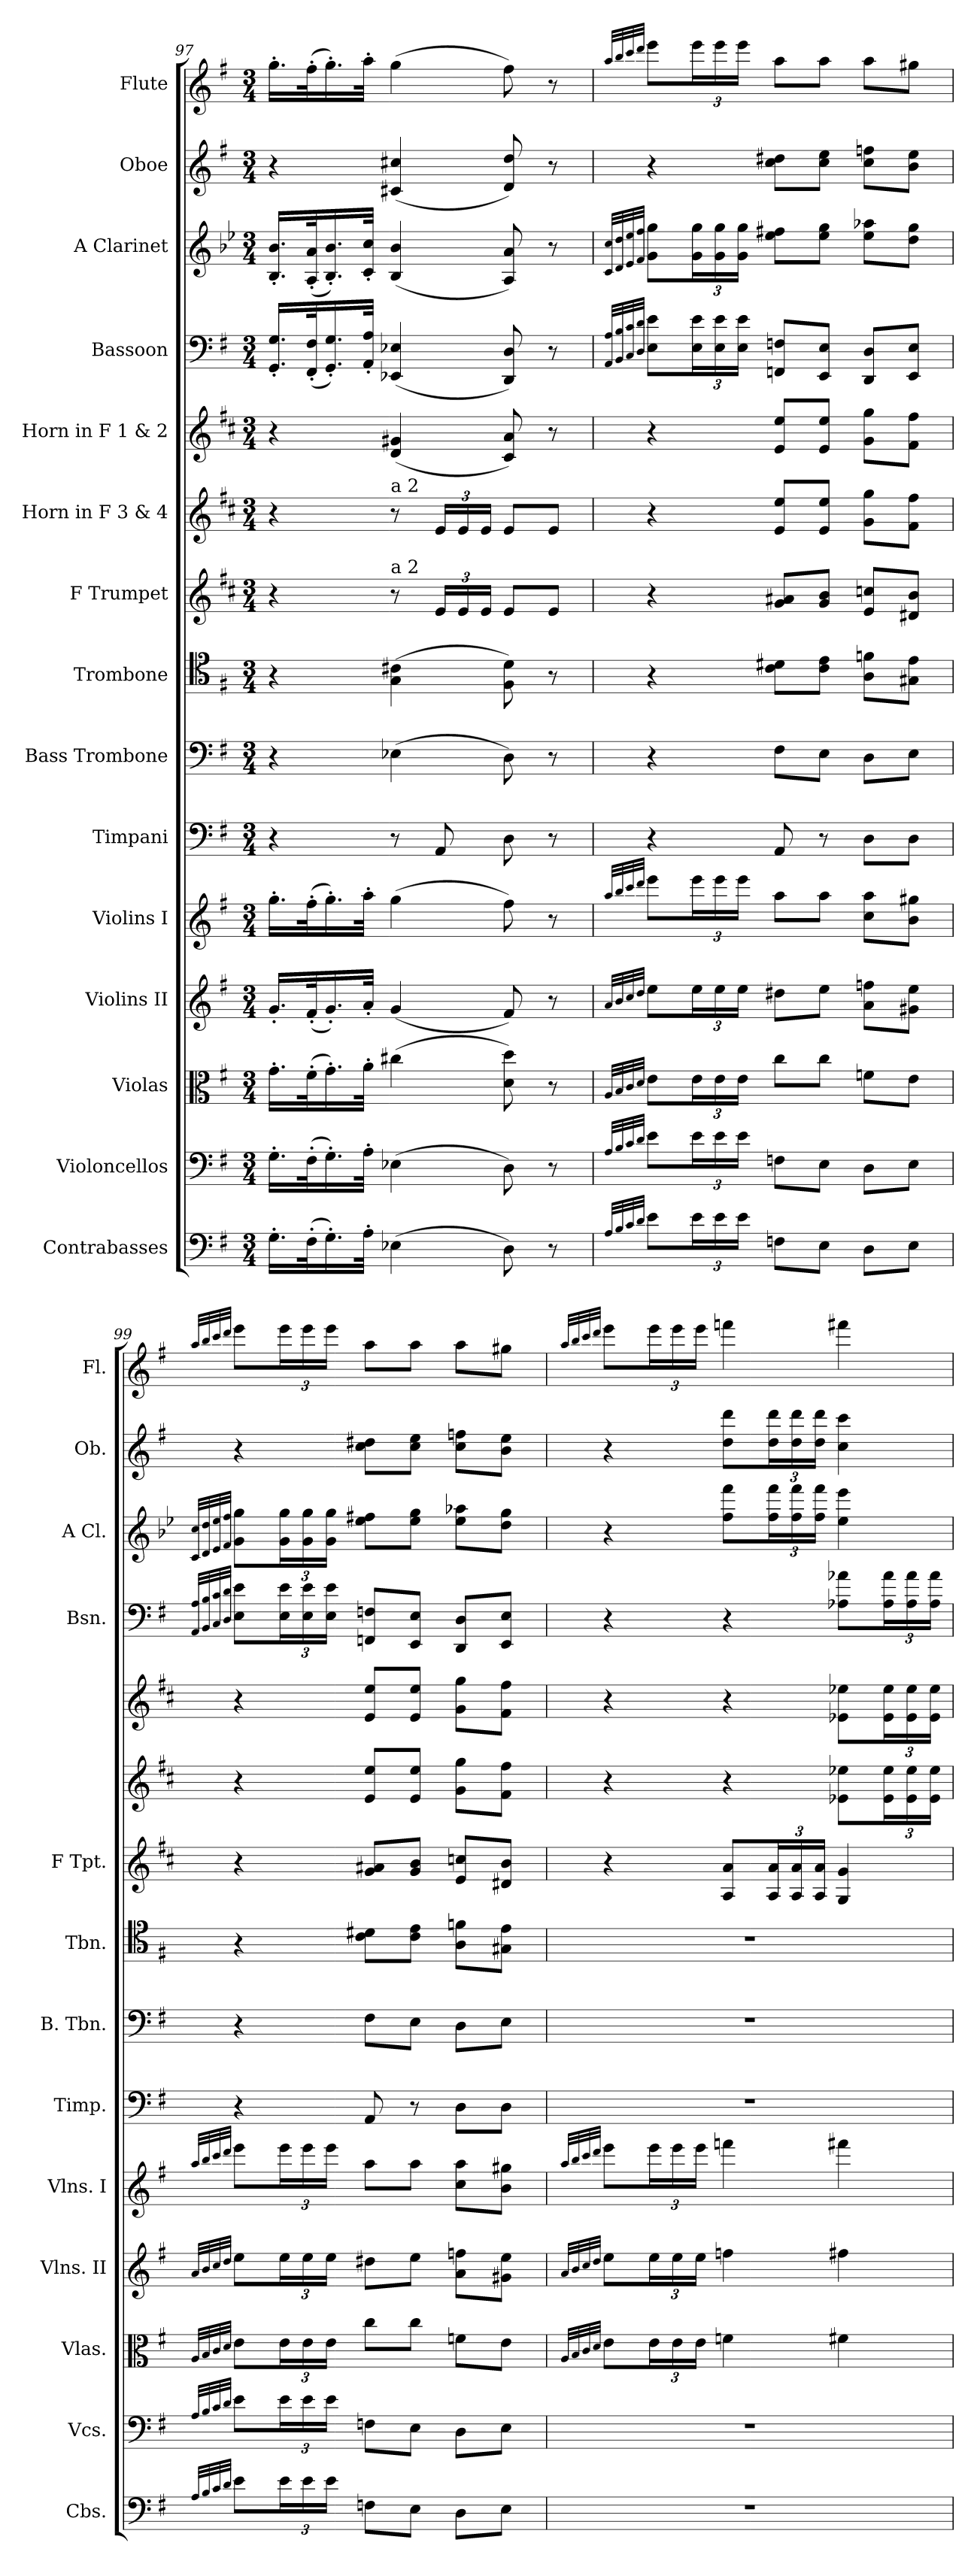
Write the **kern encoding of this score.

**kern	**kern	**kern	**kern	**kern	**kern	**kern	**kern	**kern	**kern	**kern	**kern	**kern	**kern	**kern
*part15	*part14	*part13	*part12	*part11	*part10	*part9	*part8	*part7	*part6	*part5	*part4	*part3	*part2	*part1
*staff15	*staff14	*staff13	*staff12	*staff11	*staff10	*staff9	*staff8	*staff7	*staff6	*staff5	*staff4	*staff3	*staff2	*staff1
*I"Contrabasses	*I"Violoncellos	*I"Violas	*I"Violins II	*I"Violins I	*I"Timpani	*I"Bass Trombone	*I"Trombone	*I"F Trumpet	*I"Horn in F 3 &amp; 4	*I"Horn in F 1 &amp; 2	*I"Bassoon	*I"A Clarinet	*I"Oboe	*I"Flute
*I'Cbs.	*I'Vcs.	*I'Vlas.	*I'Vlns. II	*I'Vlns. I	*I'Timp.	*I'B. Tbn.	*I'Tbn.	*I'F Tpt.	*	*	*I'Bsn.	*I'A Cl.	*I'Ob.	*I'Fl.
!!LO:PB:g=z
*clefF4	*clefF4	*clefC3	*clefG2	*clefG2	*clefF4	*clefF4	*clefC4	*clefG2	*clefG2	*clefG2	*clefF4	*clefG2	*clefG2	*clefG2
*ITrd7c12	*	*	*	*	*	*	*	*ITrd-3c-5	*ITrd4c7	*ITrd4c7	*	*ITrd2c3	*	*
*k[f#]	*k[f#]	*k[f#]	*k[f#]	*k[f#]	*k[f#]	*k[f#]	*k[f#]	*k[f#]	*k[f#]	*k[f#]	*k[f#]	*k[f#]	*k[f#]	*k[f#]
*M3/4	*M3/4	*M3/4	*M3/4	*M3/4	*M3/4	*M3/4	*M3/4	*M3/4	*M3/4	*M3/4	*M3/4	*M3/4	*M3/4	*M3/4
=97	=97	=97	=97	=97	=97	=97	=97	=97	=97	=97	=97	=97	=97	=97
16.GG'\LL	16.G'\LL	16.g'\LL	16.g'/LL	16.gg'\LL	4r	4r	4r	4r	4r	4r	16.GG/' 16.G/'LL	16.G/' 16.g/'LL	4r	16.gg'\LL
(>32FF#'\K	(>32F#'\K	(>32f#'\K	(<32f#'/K	(>32ff#'\K	.	.	.	.	.	.	(<32FF#/' 32F#/'K	(<32F#/' 32f#/'K	.	(>32ff#'\K
16.GG'\)	16.G'\)	16.g'\)	16.g'/)	16.gg'\)	.	.	.	.	.	.	16.GG/' 16.G/')	16.G/' 16.g/')	.	16.gg'\)
32AA'\JJk	32A'\JJk	32a'\JJk	32a'/JJk	32aa'\JJk	.	.	.	.	.	.	32AA/' 32A/'JJk	32A/' 32a/'JJk	.	32aa'\JJk
!	!	!	!	!	!	!	!	!	!LO:TX:a:t=a 2	!	!	!	!	!
!	!	!	!	!	!	!	!	!LO:TX:a:t=a 2	!	!	!	!	!	!
(>4EE-X\	(>4E-X\	(>4cc#X\	(<4g/	(>4gg\	8r	(>4E-X\	(>4G\ 4c#X\	8r	8r	(<4G/ 4c#X/	(<4EE-X/ 4E-X/	(<4G/ 4g/	(<4c#X/ 4cc#X/	(>4gg\
*	*	*	*	*	*	*	*	*Xbrackettup	*Xbrackettup	*	*	*	*	*
.	.	.	.	.	8AA/	.	.	24a/LL	24A/LL	.	.	.	.	.
.	.	.	.	.	.	.	.	24a/	24A/	.	.	.	.	.
.	.	.	.	.	.	.	.	24a/JJ	24A/JJ	.	.	.	.	.
8DD\)	8D\)	8d\ 8dd\)	8f#/)	8ff#\)	8D\	8D\)	8F#\ 8d\)	8a/L	8A/L	8F#/ 8d/)	8DD/ 8D/)	8F#/ 8f#/)	8d/ 8dd/)	8ff#\)
8r	8r	8r	8r	8r	8r	8r	8r	8a/J	8A/J	8r	8r	8r	8r	8r
=98	=98	=98	=98	=98	=98	=98	=98	=98	=98	=98	=98	=98	=98	=98
32qAA/LLL	32qA/LLL	32qA/LLL	32qa/LLL	32qaa/LLL	.	.	.	.	.	.	32qAA/ 32qA/LLL	32qA/ 32qa/LLL	.	32qaa/LLL
32qBB/	32qB/	32qB/	32qb/	32qbb/	.	.	.	.	.	.	32qBB/ 32qB/	32qB/ 32qb/	.	32qbb/
32qC/	32qc/	32qc/	32qcc/	32qccc/	.	.	.	.	.	.	32qC/ 32qc/	32qc/ 32qcc/	.	32qccc/
32qD/JJJ	32qd/JJJ	32qd/JJJ	32qdd/JJJ	32qddd/JJJ	.	.	.	.	.	.	32qD/ 32qd/JJJ	32qd/ 32qdd/JJJ	.	32qddd/JJJ
8E\L	8e\L	8e\L	8ee\L	8eee\L	4r	4r	4r	4r	4r	4r	8E\ 8e\L	8e\ 8ee\L	4r	8eee\L
*Xbrackettup	*Xbrackettup	*Xbrackettup	*Xbrackettup	*Xbrackettup	*	*	*	*	*	*	*Xbrackettup	*Xbrackettup	*	*Xbrackettup
24E\L	24e\L	24e\L	24ee\L	24eee\L	.	.	.	.	.	.	24E\ 24e\L	24e\ 24ee\L	.	24eee\L
24E\	24e\	24e\	24ee\	24eee\	.	.	.	.	.	.	24E\ 24e\	24e\ 24ee\	.	24eee\
24E\JJ	24e\JJ	24e\JJ	24ee\JJ	24eee\JJ	.	.	.	.	.	.	24E\ 24e\JJ	24e\ 24ee\JJ	.	24eee\JJ
8FFn\L	8Fn\L	8cc\L	8dd#X\L	8aa\L	8AA/	8F#\L	8c\ 8d#X\L	8cc/ 8dd#X/L	8A/ 8a/L	8A/ 8a/L	8FFn/ 8Fn/L	8cc\ 8dd#X\L	8cc\ 8dd#X\L	8aa\L
8EE\J	8E\J	8cc\J	8ee\J	8aa\J	8r	8E\J	8c\ 8e\J	8cc/ 8ee/J	8A/ 8a/J	8A/ 8a/J	8EE/ 8E/J	8cc\ 8ee\J	8cc\ 8ee\J	8aa\J
8DD\L	8D\L	8fn\L	8a\ 8ffn\L	8cc\ 8aa\L	8D\L	8D\L	8A\ 8fn\L	8a/ 8ffn/L	8c\ 8cc\L	8c\ 8cc\L	8DD/ 8D/L	8cc\ 8ffn\L	8cc\ 8ffn\L	8aa\L
8EE\J	8E\J	8e\J	8g#X\ 8ee\J	8b\ 8gg#X\J	8D\J	8E\J	8G#X\ 8e\J	8g#X/ 8ee/J	8B\ 8b\J	8B\ 8b\J	8EE/ 8E/J	8b\ 8ee\J	8b\ 8ee\J	8gg#X\J
=99	=99	=99	=99	=99	=99	=99	=99	=99	=99	=99	=99	=99	=99	=99
32qAA/LLL	32qA/LLL	32qA/LLL	32qa/LLL	32qaa/LLL	.	.	.	.	.	.	32qAA/ 32qA/LLL	32qA/ 32qa/LLL	.	32qaa/LLL
32qBB/	32qB/	32qB/	32qb/	32qbb/	.	.	.	.	.	.	32qBB/ 32qB/	32qB/ 32qb/	.	32qbb/
32qC/	32qc/	32qc/	32qcc/	32qccc/	.	.	.	.	.	.	32qC/ 32qc/	32qc/ 32qcc/	.	32qccc/
32qD/JJJ	32qd/JJJ	32qd/JJJ	32qdd/JJJ	32qddd/JJJ	.	.	.	.	.	.	32qD/ 32qd/JJJ	32qd/ 32qdd/JJJ	.	32qddd/JJJ
8E\L	8e\L	8e\L	8ee\L	8eee\L	4r	4r	4r	4r	4r	4r	8E\ 8e\L	8e\ 8ee\L	4r	8eee\L
24E\L	24e\L	24e\L	24ee\L	24eee\L	.	.	.	.	.	.	24E\ 24e\L	24e\ 24ee\L	.	24eee\L
24E\	24e\	24e\	24ee\	24eee\	.	.	.	.	.	.	24E\ 24e\	24e\ 24ee\	.	24eee\
24E\JJ	24e\JJ	24e\JJ	24ee\JJ	24eee\JJ	.	.	.	.	.	.	24E\ 24e\JJ	24e\ 24ee\JJ	.	24eee\JJ
8FFn\L	8Fn\L	8cc\L	8dd#X\L	8aa\L	8AA/	8F#\L	8c\ 8d#X\L	8cc/ 8dd#X/L	8A/ 8a/L	8A/ 8a/L	8FFn/ 8Fn/L	8cc\ 8dd#X\L	8cc\ 8dd#X\L	8aa\L
8EE\J	8E\J	8cc\J	8ee\J	8aa\J	8r	8E\J	8c\ 8e\J	8cc/ 8ee/J	8A/ 8a/J	8A/ 8a/J	8EE/ 8E/J	8cc\ 8ee\J	8cc\ 8ee\J	8aa\J
8DD\L	8D\L	8fn\L	8a\ 8ffn\L	8cc\ 8aa\L	8D\L	8D\L	8A\ 8fn\L	8a/ 8ffn/L	8c\ 8cc\L	8c\ 8cc\L	8DD/ 8D/L	8cc\ 8ffn\L	8cc\ 8ffn\L	8aa\L
8EE\J	8E\J	8e\J	8g#X\ 8ee\J	8b\ 8gg#X\J	8D\J	8E\J	8G#X\ 8e\J	8g#X/ 8ee/J	8B\ 8b\J	8B\ 8b\J	8EE/ 8E/J	8b\ 8ee\J	8b\ 8ee\J	8gg#X\J
!!LO:PB:g=z
=100	=100	=100	=100	=100	=100	=100	=100	=100	=100	=100	=100	=100	=100	=100
.	.	32qA/LLL	32qa/LLL	32qaa/LLL	.	.	.	.	.	.	.	.	.	32qaa/LLL
.	.	32qB/	32qb/	32qbb/	.	.	.	.	.	.	.	.	.	32qbb/
.	.	32qc/	32qcc/	32qccc/	.	.	.	.	.	.	.	.	.	32qccc/
.	.	32qd/JJJ	32qdd/JJJ	32qddd/JJJ	.	.	.	.	.	.	.	.	.	32qddd/JJJ
2.r	2.r	8e\L	8ee\L	8eee\L	2.r	2.r	2.r	4r	4r	4r	4r	4r	4r	8eee\L
.	.	24e\L	24ee\L	24eee\L	.	.	.	.	.	.	.	.	.	24eee\L
.	.	24e\	24ee\	24eee\	.	.	.	.	.	.	.	.	.	24eee\
.	.	24e\JJ	24ee\JJ	24eee\JJ	.	.	.	.	.	.	.	.	.	24eee\JJ
.	.	4fn\	4ffn\	4fffn\	.	.	.	8d/ 8dd/L	4r	4r	4r	8dd\ 8ddd\L	8dd\ 8ddd\L	4fffn\
*	*	*	*	*	*	*	*	*	*	*	*	*	*Xbrackettup	*
.	.	.	.	.	.	.	.	24d/ 24dd/L	.	.	.	24dd\ 24ddd\L	24dd\ 24ddd\L	.
.	.	.	.	.	.	.	.	24d/ 24dd/	.	.	.	24dd\ 24ddd\	24dd\ 24ddd\	.
.	.	.	.	.	.	.	.	24d/ 24dd/JJ	.	.	.	24dd\ 24ddd\JJ	24dd\ 24ddd\JJ	.
.	.	4f#X\	4ff#X\	4fff#X\	.	.	.	4c/ 4cc/	8A-X\ 8a-X\L	8A-X\ 8a-X\L	8A-X\ 8a-X\L	4cc\ 4ccc\	4cc\ 4ccc\	4fff#X\
*	*	*	*	*	*	*	*	*	*	*Xbrackettup	*	*	*	*
.	.	.	.	.	.	.	.	.	24A-\ 24a-\L	24A-\ 24a-\L	24A-\ 24a-\L	.	.	.
.	.	.	.	.	.	.	.	.	24A-\ 24a-\	24A-\ 24a-\	24A-\ 24a-\	.	.	.
.	.	.	.	.	.	.	.	.	24A-\ 24a-\JJ	24A-\ 24a-\JJ	24A-\ 24a-\JJ	.	.	.
=	=	=	=	=	=	=	=	=	=	=	=	=	=	=
*-	*-	*-	*-	*-	*-	*-	*-	*-	*-	*-	*-	*-	*-	*-
